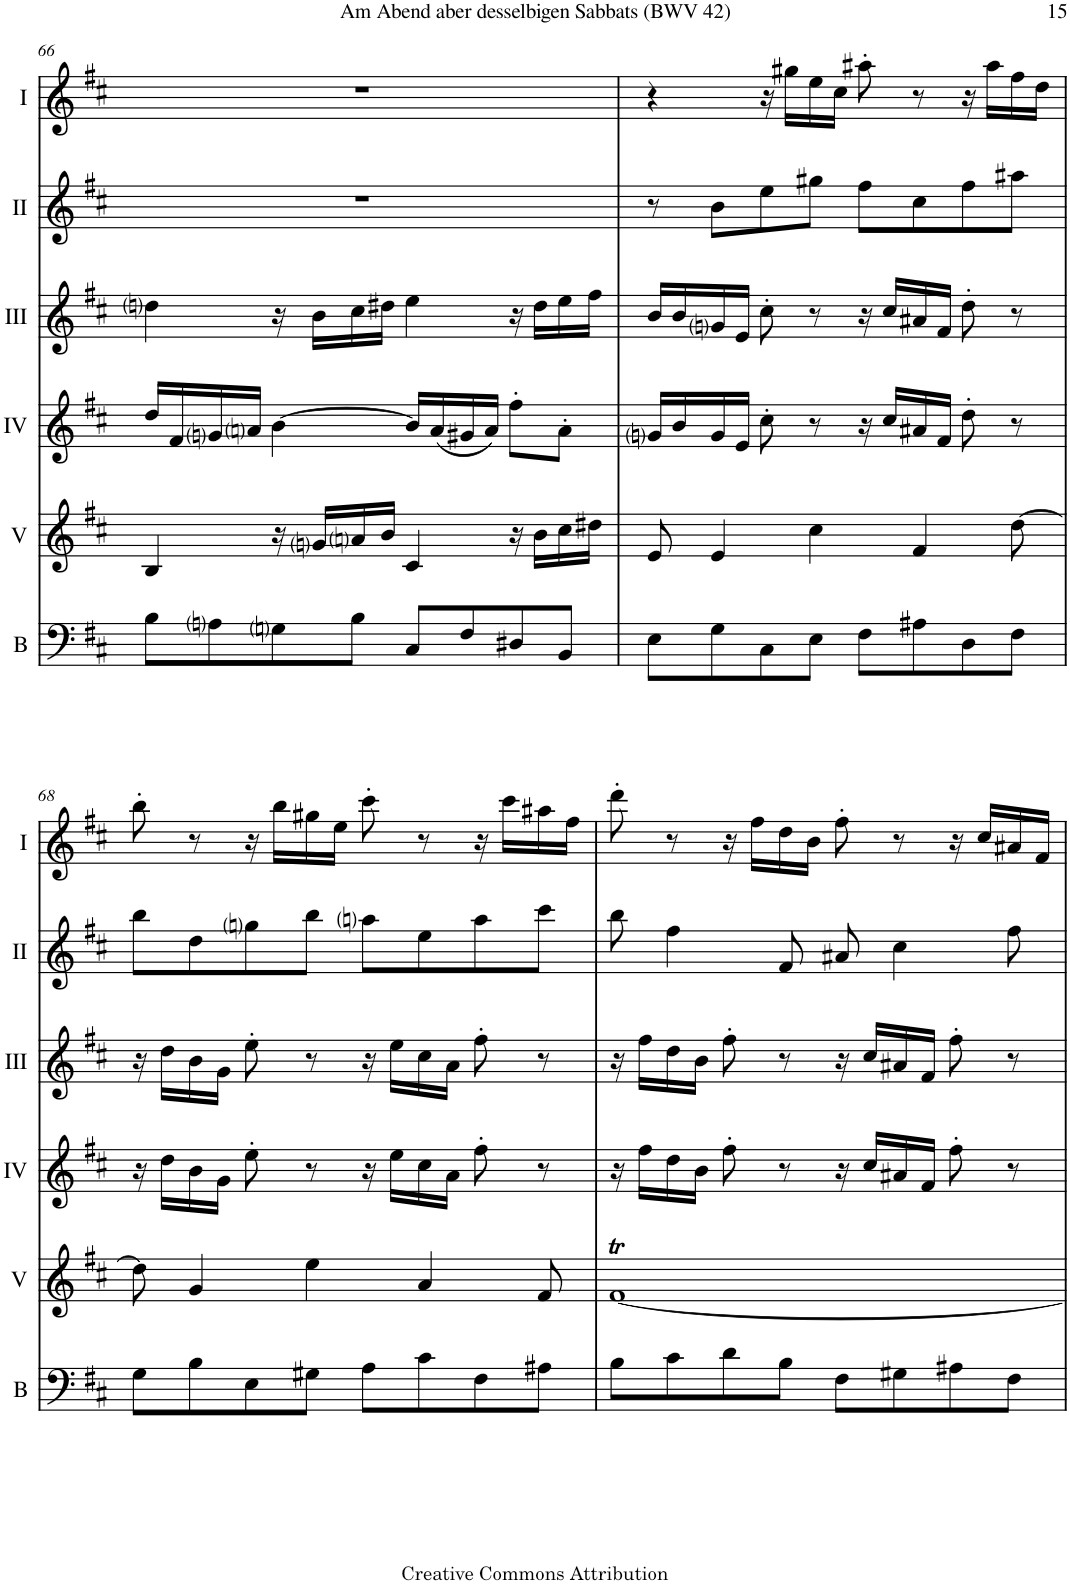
**kern	**kern	**kern	**kern	**kern	**kern
*part6	*part5	*part4	*part3	*part2	*part1
*staff6	*staff5	*staff4	*staff3	*staff2	*staff1
*I"Bass	*I"Acc. 5	*I"Acc. 4	*I"Acc. 3	*I"Acc. 2	*I"Acc. 1
*I'B	*	*	*	*	*
!!LO:PB:g=z
*clefF4	*clefG2	*clefG2	*clefG2	*clefG2	*clefG2
*Trd7c12	*Trd7c12	*	*	*Trd7c12	*
*k[f#c#]	*k[f#c#]	*k[f#c#]	*k[f#c#]	*k[f#c#]	*k[f#c#]
*M2/2	*M2/2	*M2/2	*M2/2	*M2/2	*M2/2
*met(c|)	*met(c|)	*met(c|)	*met(c|)	*met(c|)	*met(c|)
=66	=66	=66	=66	=66	=66
8B\L	4B/	16dd/LL	4ddni\	1r	1r
.	.	16f#/	.	.	.
8Ani\	.	16gni/	.	.	.
.	.	16ani/JJ	.	.	.
8Gni\	16r	[4b\	16r	.	.
.	16gni/LL	.	16b\LL	.	.
8B\J	16ani/	.	16cc#\	.	.
.	16b/JJ	.	16dd#X\JJ	.	.
8C#/L	4c#/	16b/LL]	4ee\	.	.
.	.	(16a/	.	.	.
8F#/	.	16g#X/	.	.	.
.	.	16a/JJ)	.	.	.
8D#X/	16r	8ff#'\L	16r	.	.
.	16b\LL	.	16dd#\LL	.	.
8BB/J	16cc#\	8a'\J	16ee\	.	.
.	16dd#X\JJ	.	16ff#\JJ	.	.
=67	=67	=67	=67	=67	=67
8E\L	8e/	16gni/LL	16b/LL	8r	4r
.	.	16b/	16b/	.	.
8G\	4e/	16g/	16gni/	8b\L	.
.	.	16e/JJ	16e/JJ	.	.
8C#\	.	8cc#'\	8cc#'\	8ee\	16r
.	.	.	.	.	16gg#X\LL
8E\J	4cc#\	8r	8r	8gg#X\J	16ee\
.	.	.	.	.	16cc#\JJ
8F#\L	.	16r	16r	8ff#\L	8aa#X'\
.	.	16cc#/LL	16cc#/LL	.	.
8A#X\	4f#/	16a#X/	16a#X/	8cc#\	8r
.	.	16f#/JJ	16f#/JJ	.	.
8D\	.	8dd'\	8dd'\	8ff#\	16r
.	.	.	.	.	16aa#\LL
8F#\J	[8dd\	8r	8r	8aa#X\J	16ff#\
.	.	.	.	.	16dd\JJ
!!LO:LB:g=z
=68	=68	=68	=68	=68	=68
8G\L	8dd\]	16r	16r	8bb\L	8bb'\
.	.	16dd\LL	16dd\LL	.	.
8B\	4g/	16b\	16b\	8dd\	8r
.	.	16g\JJ	16g\JJ	.	.
8E\	.	8ee'\	8ee'\	8ggni\	16r
.	.	.	.	.	16bb\LL
8G#X\J	4ee\	8r	8r	8bb\J	16gg#X\
.	.	.	.	.	16ee\JJ
8A\L	.	16r	16r	8aani\L	8ccc#'\
.	.	16ee\LL	16ee\LL	.	.
8c#\	4a/	16cc#\	16cc#\	8ee\	8r
.	.	16a\JJ	16a\JJ	.	.
8F#\	.	8ff#'\	8ff#'\	8aa\	16r
.	.	.	.	.	16ccc#\LL
8A#X\J	8f#/	8r	8r	8ccc#\J	16aa#X\
.	.	.	.	.	16ff#\JJ
=69	=69	=69	=69	=69	=69
8B\L	[1f#t	16r	16r	8bb\	8ddd'\
.	.	16ff#\LL	16ff#\LL	.	.
8c#\	.	16dd\	16dd\	4ff#\	8r
.	.	16b\JJ	16b\JJ	.	.
8d\	.	8ff#'\	8ff#'\	.	16r
.	.	.	.	.	16ff#\LL
8B\J	.	8r	8r	8f#/	16dd\
.	.	.	.	.	16b\JJ
8F#\L	.	16r	16r	8a#X/	8ff#'\
.	.	16cc#/LL	16cc#/LL	.	.
8G#X\	.	16a#X/	16a#X/	4cc#\	8r
.	.	16f#/JJ	16f#/JJ	.	.
8A#X\	.	8ff#'\	8ff#'\	.	16r
.	.	.	.	.	16cc#/LL
8F#\J	.	8r	8r	8ff#\	16a#X/
.	.	.	.	.	16f#/JJ
=	=	=	=	=	=
*-	*-	*-	*-	*-	*-
